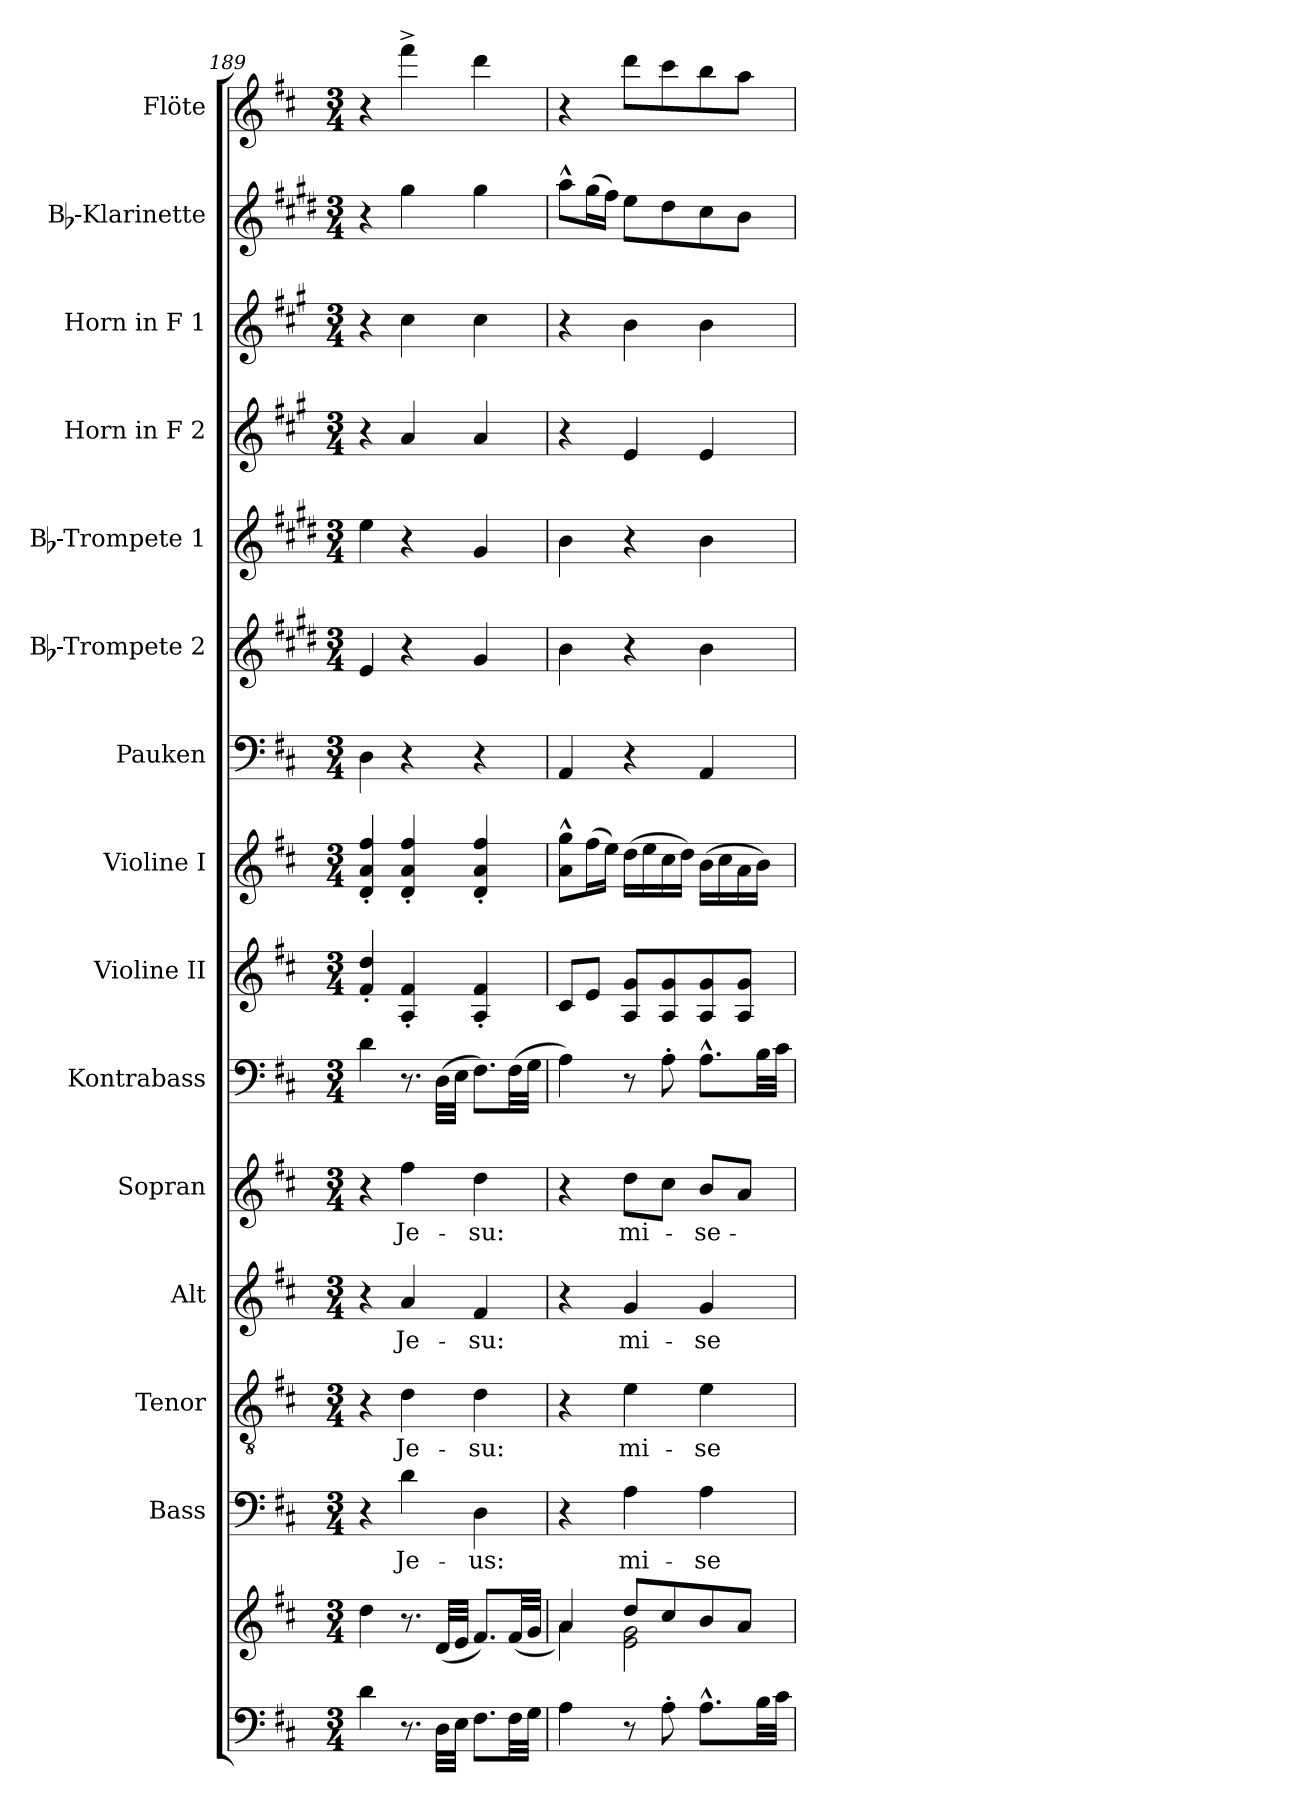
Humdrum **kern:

**kern	**kern	**kern	**text	**kern	**text	**kern	**text	**kern	**text	**kern	**kern	**kern	**kern	**kern	**kern	**kern	**kern	**kern	**kern
*part15	*part15	*part14	*part14	*part13	*part13	*part12	*part12	*part11	*part11	*part10	*part9	*part8	*part7	*part6	*part5	*part4	*part3	*part2	*part1
*staff16	*staff15	*staff14	*staff14	*staff13	*staff13	*staff12	*staff12	*staff11	*staff11	*staff10	*staff9	*staff8	*staff7	*staff6	*staff5	*staff4	*staff3	*staff2	*staff1
*	*	*I"Bass	*	*I"Tenor	*	*I"Alt	*	*I"Sopran	*	*I"Kontrabass	*I"Violine II	*I"Violine I	*I"Pauken	*I"Bb-Trompete 2	*I"Bb-Trompete 1	*I"Horn in F 2	*I"Horn in F 1	*I"Bb-Klarinette	*I"Flöte
*	*	*I'B.	*	*I'T.	*	*I'A.	*	*I'S.	*	*I'Kb.	*I'Vl. II	*I'Vl. I	*I'Pk.	*I'Bb Trp. 2	*I'Bb Trp. 1	*	*	*I'Bb Kl.	*I'Fl.
*clefF4	*clefG2	*clefF4	*	*clefGv2	*	*clefG2	*	*clefG2	*	*clefF4	*clefG2	*clefG2	*clefF4	*clefG2	*clefG2	*clefG2	*clefG2	*clefG2	*clefG2
*	*	*	*	*	*	*	*	*	*	*ITrd7c12	*	*	*	*ITrd1c2	*ITrd1c2	*ITrd4c7	*ITrd4c7	*ITrd1c2	*
*k[f#c#]	*k[f#c#]	*k[f#c#]	*	*k[f#c#]	*	*k[f#c#]	*	*k[f#c#]	*	*k[f#c#]	*k[f#c#]	*k[f#c#]	*k[f#c#]	*k[f#c#]	*k[f#c#]	*k[f#c#]	*k[f#c#]	*k[f#c#]	*k[f#c#]
*D:	*D:	*D:	*	*D:	*	*D:	*	*D:	*	*D:	*D:	*D:	*D:	*D:	*D:	*D:	*D:	*D:	*D:
*M3/4	*M3/4	*M3/4	*	*M3/4	*	*M3/4	*	*M3/4	*	*M3/4	*M3/4	*M3/4	*M3/4	*M3/4	*M3/4	*M3/4	*M3/4	*M3/4	*M3/4
=189	=189	=189	=189	=189	=189	=189	=189	=189	=189	=189	=189	=189	=189	=189	=189	=189	=189	=189	=189
4d\	4dd\	4r	.	4r	.	4r	.	4r	.	4D\	4f#/'< 4dd/'<	4d/'< 4a/'< 4ff#/'<	4D\	4d/	4dd\	4r	4r	4r	4r
!	!	!	!LO:LY:b	!	!LO:LY:b	!	!LO:LY:b	!	!LO:LY:b	!	!	!	!	!	!	!	!	!	!
8.r	8.r	4d\	Je-	4d\	Je-	4a/	Je-	4ff#\	Je-	8.r	4A/'< 4f#/'<	4d/'< 4a/'< 4ff#/'<	4r	4r	4r	4d/	4f#\	4ff#\	4fff#^>\
32D\LLL	(<32d/LLL	.	.	.	.	.	.	.	.	(>32DD\LLL	.	.	.	.	.	.	.	.	.
32E\JJJ	32e/JJJ	.	.	.	.	.	.	.	.	32EE\JJJ	.	.	.	.	.	.	.	.	.
!	!	!	!LO:LY:b	!	!LO:LY:b	!	!LO:LY:b	!	!LO:LY:b	!	!	!	!	!	!	!	!	!	!
8.F#\L	8.f#/L)	4D\	-us:	4d\	-su:	4f#/	-su:	4dd\	-su:	8.FF#\L)	4A/'< 4f#/'<	4d/'< 4a/'< 4ff#/'<	4r	4f#/	4f#/	4d/	4f#\	4ff#\	4ddd\
32F#\LL	(<32f#/LL	.	.	.	.	.	.	.	.	(>32FF#\LL	.	.	.	.	.	.	.	.	.
32G\JJJ	32g/JJJ	.	.	.	.	.	.	.	.	32GG\JJJ	.	.	.	.	.	.	.	.	.
=190	=190	=190	=190	=190	=190	=190	=190	=190	=190	=190	=190	=190	=190	=190	=190	=190	=190	=190	=190
*	*^	*	*	*	*	*	*	*	*	*	*	*	*	*	*	*	*	*	*
4A\	4a/	4a\)	4r	.	4r	.	4r	.	4r	.	4AA\)	8c#/L	8a\^^> 8gg\^^>L	4AA/	4a\	4a\	4r	4r	8gg^^>\L	4r
.	.	.	.	.	.	.	.	.	.	.	.	8e/J	(>16ff#\L	.	.	.	.	.	(>16ff#\L	.
.	.	.	.	.	.	.	.	.	.	.	.	.	16ee\JJ)	.	.	.	.	.	16ee\JJ)	.
!	!	!	!	!LO:LY:b	!	!LO:LY:b	!	!LO:LY:b	!	!LO:LY:b	!	!	!	!	!	!	!	!	!	!
8r	8dd/L	2e\ 2g\	4A\	mi-	4e\	mi-	4g/	mi-	8dd\L	mi-	8r	8A/ 8g/L	(>16dd\LL	4r	4r	4r	4A/	4e\	8dd\L	8ddd\L
.	.	.	.	.	.	.	.	.	.	.	.	.	16ee\	.	.	.	.	.	.	.
8A'>\	8cc#/	.	.	.	.	.	.	.	8cc#\J	.	8AA'>\	8A/ 8g/	16cc#\	.	.	.	.	.	8cc#\	8ccc#\
.	.	.	.	.	.	.	.	.	.	.	.	.	16dd\JJ)	.	.	.	.	.	.	.
!	!	!	!	!LO:LY:b	!	!LO:LY:b	!	!LO:LY:b	!	!LO:LY:b	!	!	!	!	!	!	!	!	!	!
8.A^^>\L	8b/	.	4A\	-se-	4e\	-se-	4g/	-se-	8b/L	-se-	8.AA^^>\L	8A/ 8g/	(>16b\LL	4AA/	4a\	4a\	4A/	4e\	8b\	8bb\
.	.	.	.	.	.	.	.	.	.	.	.	.	16cc#\	.	.	.	.	.	.	.
.	8a/J	.	.	.	.	.	.	.	8a/J	.	.	8A/ 8g/J	16a\	.	.	.	.	.	8a\J	8aa\J
32B\LL	.	.	.	.	.	.	.	.	.	.	32BB\LL	.	16b\JJ)	.	.	.	.	.	.	.
32c#\JJJ	.	.	.	.	.	.	.	.	.	.	32C#\JJJ	.	.	.	.	.	.	.	.	.
*	*v	*v	*	*	*	*	*	*	*	*	*	*	*	*	*	*	*	*	*	*
=	=	=	=	=	=	=	=	=	=	=	=	=	=	=	=	=	=	=	=
*-	*-	*-	*-	*-	*-	*-	*-	*-	*-	*-	*-	*-	*-	*-	*-	*-	*-	*-	*-
